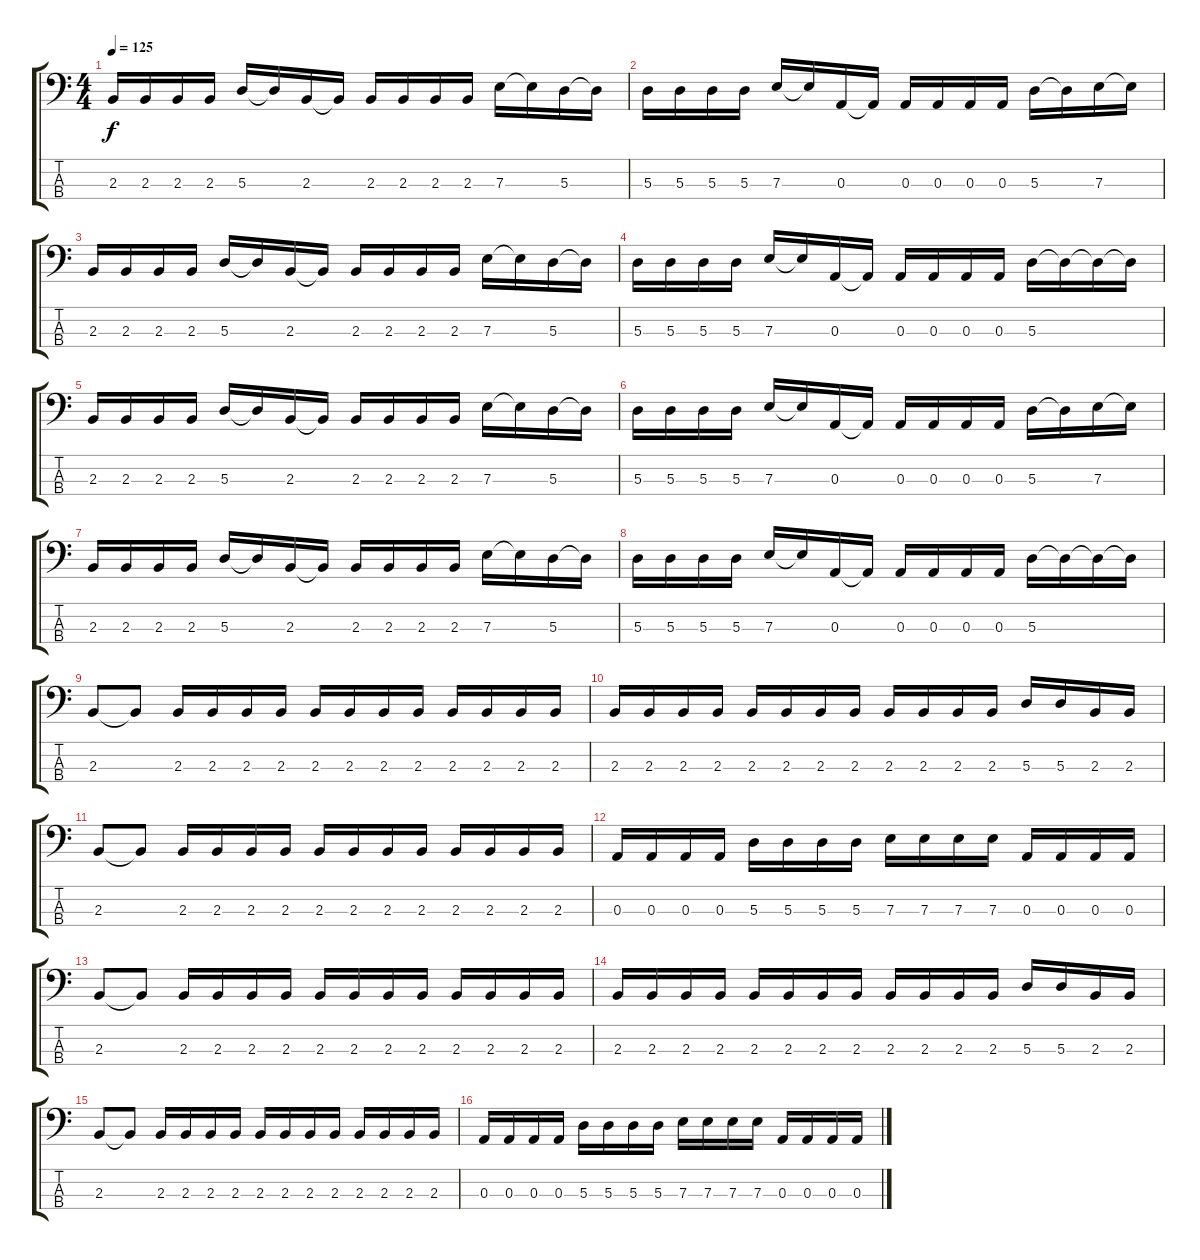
\track "" {instrument electricbasspick}
\staff {score tabs}
\tuning (G2 D2 A1 E1) {hide}
\ts (4 4)
\tempo 125
\clef f4
\ks c
2.3.16{dy f} 2.3.16 2.3.16 2.3.16 5.3.16 5.3{t}.16 2.3.16 2.3{t}.16 2.3.16 2.3.16 2.3.16 2.3.16 7.3.16 7.3{t}.16 5.3.16 5.3{t}.16 |
5.3.16 5.3.16 5.3.16 5.3.16 7.3.16 7.3{t}.16 0.3.16 0.3{t}.16 0.3.16 0.3.16 0.3.16 0.3.16 5.3.16 5.3{t}.16 7.3.16 7.3{t}.16 |
2.3.16 2.3.16 2.3.16 2.3.16 5.3.16 5.3{t}.16 2.3.16 2.3{t}.16 2.3.16 2.3.16 2.3.16 2.3.16 7.3.16 7.3{t}.16 5.3.16 5.3{t}.16 |
5.3.16 5.3.16 5.3.16 5.3.16 7.3.16 7.3{t}.16 0.3.16 0.3{t}.16 0.3.16 0.3.16 0.3.16 0.3.16 5.3.16 5.3{t}.16 5.3{t}.16 5.3{t}.16 |
2.3.16 2.3.16 2.3.16 2.3.16 5.3.16 5.3{t}.16 2.3.16 2.3{t}.16 2.3.16 2.3.16 2.3.16 2.3.16 7.3.16 7.3{t}.16 5.3.16 5.3{t}.16 |
5.3.16 5.3.16 5.3.16 5.3.16 7.3.16 7.3{t}.16 0.3.16 0.3{t}.16 0.3.16 0.3.16 0.3.16 0.3.16 5.3.16 5.3{t}.16 7.3.16 7.3{t}.16 |
2.3.16 2.3.16 2.3.16 2.3.16 5.3.16 5.3{t}.16 2.3.16 2.3{t}.16 2.3.16 2.3.16 2.3.16 2.3.16 7.3.16 7.3{t}.16 5.3.16 5.3{t}.16 |
5.3.16 5.3.16 5.3.16 5.3.16 7.3.16 7.3{t}.16 0.3.16 0.3{t}.16 0.3.16 0.3.16 0.3.16 0.3.16 5.3.16 5.3{t}.16 5.3{t}.16 5.3{t}.16 |
2.3.8 2.3{t}.8 2.3.16 2.3.16 2.3.16 2.3.16 2.3.16 2.3.16 2.3.16 2.3.16 2.3.16 2.3.16 2.3.16 2.3.16 |
2.3.16 2.3.16 2.3.16 2.3.16 2.3.16 2.3.16 2.3.16 2.3.16 2.3.16 2.3.16 2.3.16 2.3.16 5.3.16 5.3.16 2.3.16 2.3.16 |
2.3.8 2.3{t}.8 2.3.16 2.3.16 2.3.16 2.3.16 2.3.16 2.3.16 2.3.16 2.3.16 2.3.16 2.3.16 2.3.16 2.3.16 |
0.3.16 0.3.16 0.3.16 0.3.16 5.3.16 5.3.16 5.3.16 5.3.16 7.3.16 7.3.16 7.3.16 7.3.16 0.3.16 0.3.16 0.3.16 0.3.16 |
2.3.8 2.3{t}.8 2.3.16 2.3.16 2.3.16 2.3.16 2.3.16 2.3.16 2.3.16 2.3.16 2.3.16 2.3.16 2.3.16 2.3.16 |
2.3.16 2.3.16 2.3.16 2.3.16 2.3.16 2.3.16 2.3.16 2.3.16 2.3.16 2.3.16 2.3.16 2.3.16 5.3.16 5.3.16 2.3.16 2.3.16 |
2.3.8 2.3{t}.8 2.3.16 2.3.16 2.3.16 2.3.16 2.3.16 2.3.16 2.3.16 2.3.16 2.3.16 2.3.16 2.3.16 2.3.16 |
0.3.16 0.3.16 0.3.16 0.3.16 5.3.16 5.3.16 5.3.16 5.3.16 7.3.16 7.3.16 7.3.16 7.3.16 0.3.16 0.3.16 0.3.16 0.3.16
